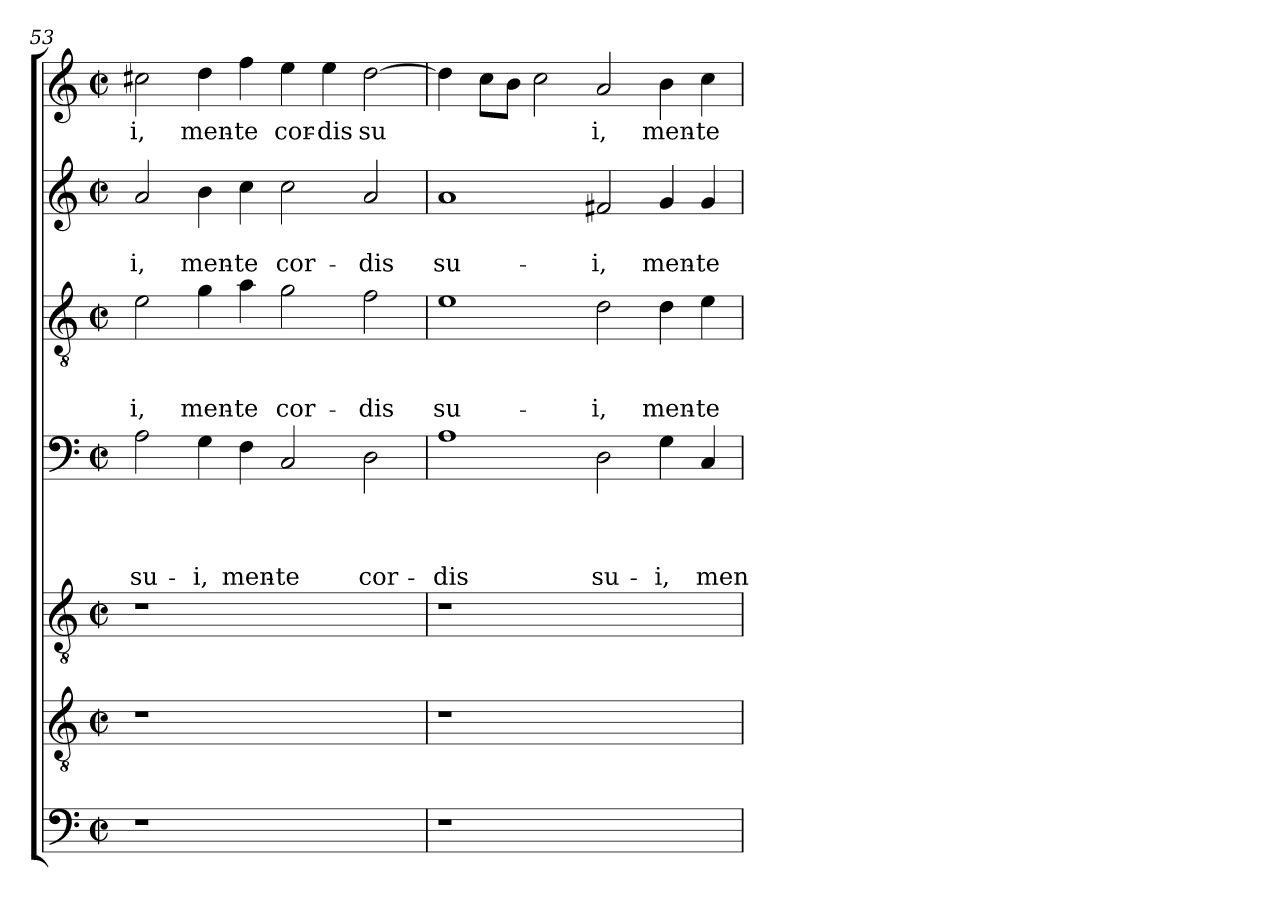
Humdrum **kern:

**kern	**kern	**kern	**kern	**text	**text	**text	**text	**kern	**text	**text	**text	**kern	**text	**text	**kern	**text
*part7	*part6	*part5	*part4	*part4	*part4	*part4	*part4	*part3	*part3	*part3	*part3	*part2	*part2	*part2	*part1	*part1
*staff7	*staff6	*staff5	*staff4	*staff4	*staff4	*staff4	*staff4	*staff3	*staff3	*staff3	*staff3	*staff2	*staff2	*staff2	*staff1	*staff1
*clefF4	*clefGv2	*clefGv2	*clefF4	*	*	*	*	*clefGv2	*	*	*	*clefG2	*	*	*clefG2	*
*k[]	*k[]	*k[]	*k[]	*	*	*	*	*k[]	*	*	*	*k[]	*	*	*k[]	*
*C:	*C:	*C:	*C:	*	*	*	*	*C:	*	*	*	*C:	*	*	*C:	*
*M2/2	*M2/2	*M2/2	*M2/2	*	*	*	*	*M2/2	*	*	*	*M2/2	*	*	*M2/2	*
*met(c|)	*met(c|)	*met(c|)	*met(c|)	*	*	*	*	*met(c|)	*	*	*	*met(c|)	*	*	*met(c|)	*
=53	=53	=53	=53	=53	=53	=53	=53	=53	=53	=53	=53	=53	=53	=53	=53	=53
!	!	!	!	!	!	!	!LO:LY:b	!	!	!	!LO:LY:b	!	!	!LO:LY:b	!	!LO:LY:b
1r	1r	1r	2A\	.	.	.	su-	2e\	.	.	-i,	2a/	.	-i,	2cc#X\	-i,
!	!	!	!	!	!	!	!LO:LY:b	!	!	!	!LO:LY:b	!	!	!LO:LY:b	!	!LO:LY:b
.	.	.	4G\	.	.	.	-i,	4g\	.	.	men-	4b\	.	men-	4dd\	men-
!	!	!	!	!	!	!	!LO:LY:b	!	!	!	!LO:LY:b	!	!	!LO:LY:b	!	!LO:LY:b:rj
.	.	.	4F\	.	.	.	men-	4a\	.	.	-te	4cc\	.	-te	4ff\	-te
!	!	!	!	!	!	!	!LO:LY:b	!	!	!	!LO:LY:b	!	!	!LO:LY:b	!	!LO:LY:b
1ryy	1ryy	1ryy	2C/	.	.	.	-te	2g\	.	.	cor-	2cc\	.	cor-	4ee\	cor-
!	!	!	!	!	!	!	!	!	!	!	!	!	!	!	!	!LO:LY:b:rj
.	.	.	.	.	.	.	.	.	.	.	.	.	.	.	4ee\	-dis
!	!	!	!	!	!	!	!LO:LY:b	!	!	!	!LO:LY:b	!	!	!LO:LY:b	!	!LO:LY:b
.	.	.	2D\	.	.	.	cor-	2f\	.	.	-dis	2a/	.	-dis	[<2dd\	su
!!LO:LB:g=z
=54	=54	=54	=54	=54	=54	=54	=54	=54	=54	=54	=54	=54	=54	=54	=54	=54
!	!	!	!	!	!	!	!LO:LY:b	!	!	!	!LO:LY:b	!	!	!LO:LY:b	!	!
1r	1r	1r	1A	.	.	.	-dis	1e	.	.	su-	1a	.	su-	4dd\]	.
.	.	.	.	.	.	.	.	.	.	.	.	.	.	.	8cc\L	.
.	.	.	.	.	.	.	.	.	.	.	.	.	.	.	8b\J	.
.	.	.	.	.	.	.	.	.	.	.	.	.	.	.	2cc\	.
!	!	!	!	!	!	!	!LO:LY:b	!	!	!	!LO:LY:b	!	!	!LO:LY:b	!	!LO:LY:b
1ryy	1ryy	1ryy	2D\	.	.	.	su-	2d\	.	.	-i,	2f#X/	.	-i,	2a/	i,
!	!	!	!	!	!	!	!LO:LY:b	!	!	!	!LO:LY:b	!	!	!LO:LY:b	!	!LO:LY:b
.	.	.	4G\	.	.	.	-i,	4d\	.	.	men-	4g/	.	men-	4b\	men-
!	!	!	!	!	!	!	!LO:LY:b	!	!	!	!LO:LY:b	!	!	!LO:LY:b	!	!LO:LY:b
.	.	.	4C/	.	.	.	men-	4e\	.	.	-te	4g/	.	-te	4cc\	-te
=	=	=	=	=	=	=	=	=	=	=	=	=	=	=	=	=
*-	*-	*-	*-	*-	*-	*-	*-	*-	*-	*-	*-	*-	*-	*-	*-	*-
